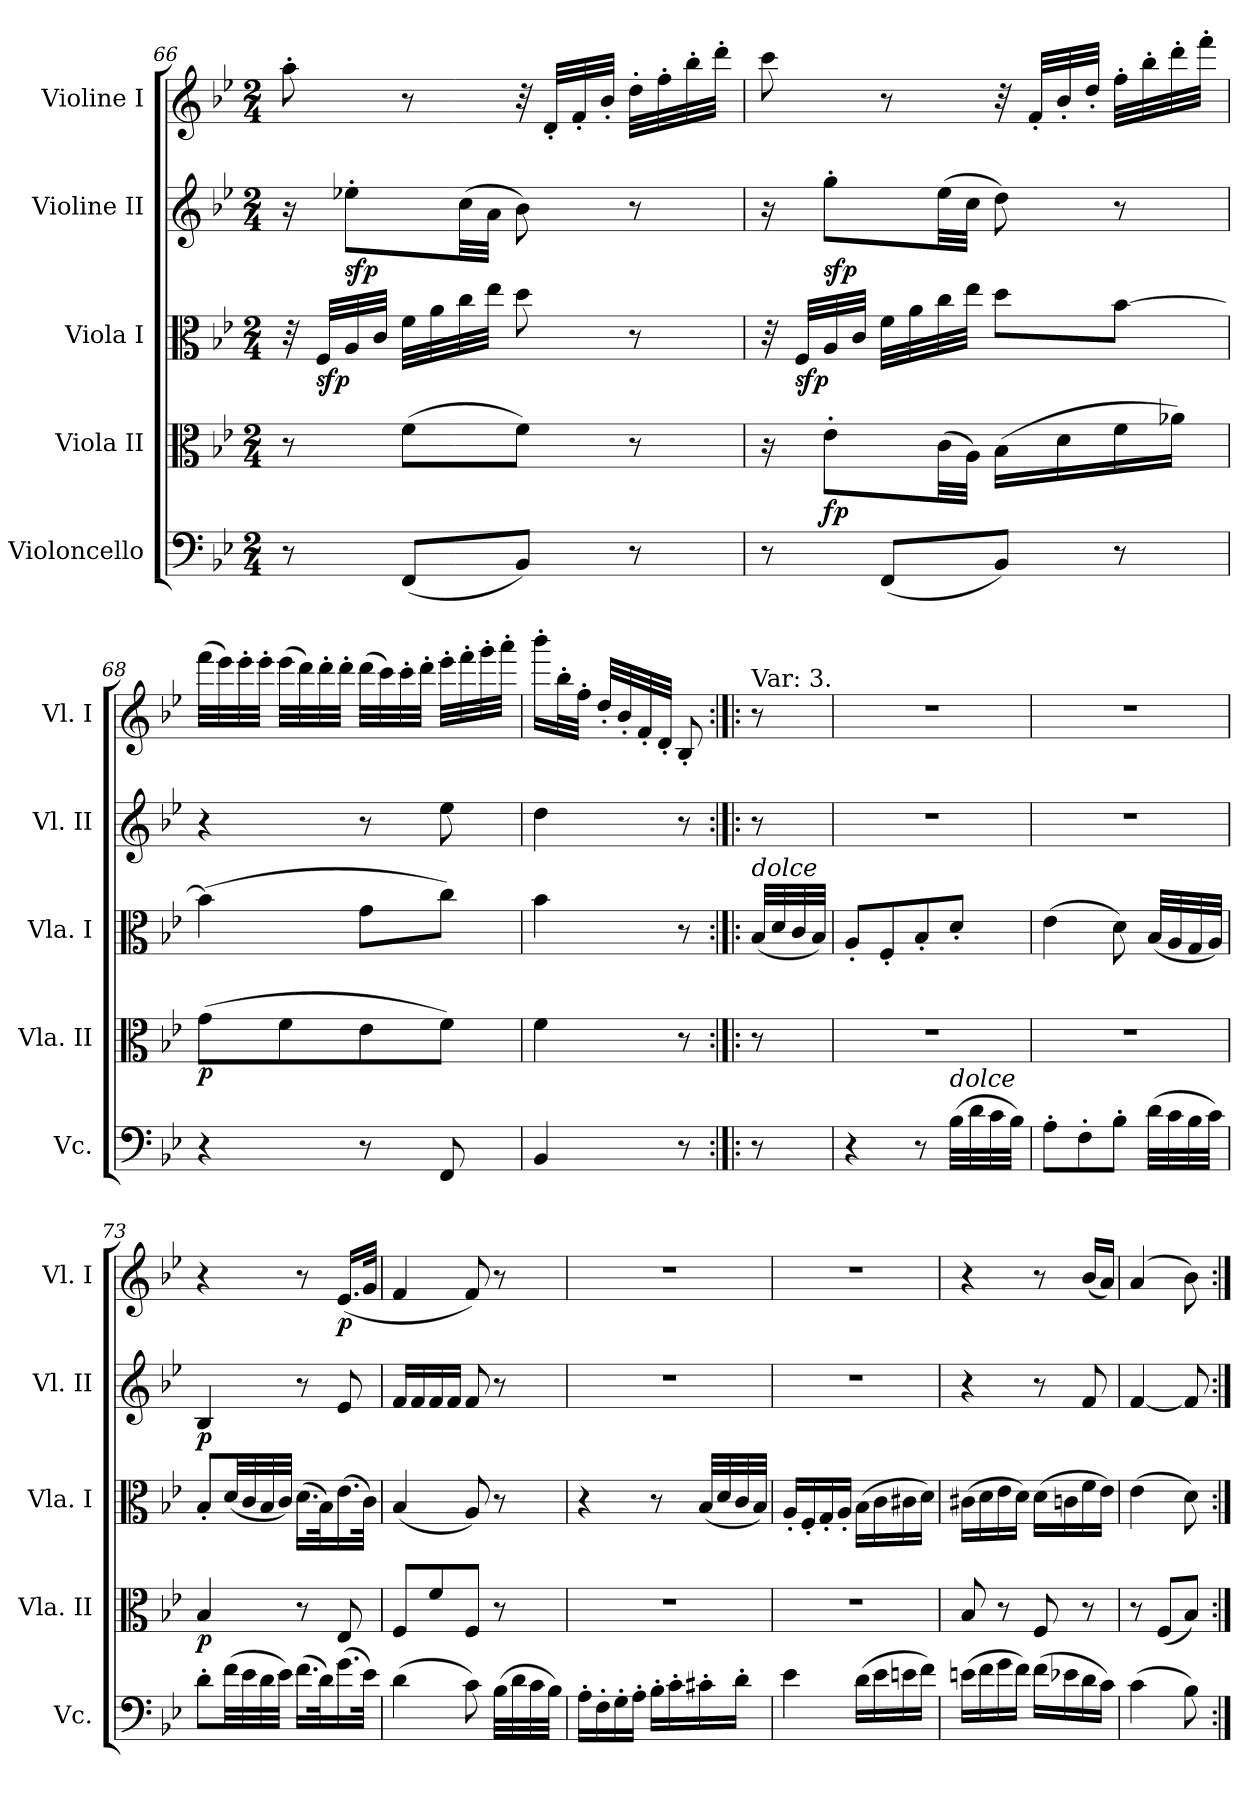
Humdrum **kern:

**kern	**kern	**dynam	**kern	**dynam	**kern	**dynam	**kern	**dynam
*part5	*part4	*part4	*part3	*part3	*part2	*part2	*part1	*part1
*staff5	*staff4	*staff4	*staff3	*staff3	*staff2	*staff2	*staff1	*staff1
*I"Violoncello	*I"Viola II	*	*I"Viola I	*	*I"Violine II	*	*I"Violine I	*
*I'Vc.	*I'Vla. II	*	*I'Vla. I	*	*I'Vl. II	*	*I'Vl. I	*
!!LO:LB:g=z
*clefF4	*clefC3	*	*clefC3	*	*clefG2	*	*clefG2	*
*k[b-e-]	*k[b-e-]	*	*k[b-e-]	*	*k[b-e-]	*	*k[b-e-]	*
*B-:	*B-:	*	*B-:	*	*B-:	*	*B-:	*
*M2/4	*M2/4	*	*M2/4	*	*M2/4	*	*M2/4	*
=66	=66	=66	=66	=66	=66	=66	=66	=66
8r	8r	.	32r	.	16r	.	8aa'i\	.
.	.	.	32Fi/LLL	sfp	.	.	.	.
.	.	.	32Ai/	.	8ee-X'i\L	sfp	.	.
.	.	.	32ci/JJJ	.	.	.	.	.
(8FFi/L	(8fi\L	.	32fi\LLL	.	.	.	8r	.
.	.	.	32ai\	.	.	.	.	.
.	.	.	32cci\	.	(32cci\LL	.	.	.
.	.	.	32ee-i\JJJ	.	32ai\JJJ	.	.	.
8BB-i/J)	8fi\J)	.	8ddi\	.	8b-i\)	.	32r	.
.	.	.	.	.	.	.	32d'i/LLL	.
.	.	.	.	.	.	.	32f'i/	.
.	.	.	.	.	.	.	32b-'i/JJJ	.
8r	8r	.	8r	.	8r	.	32dd'i\LLL	.
.	.	.	.	.	.	.	32ff'i\	.
.	.	.	.	.	.	.	32bb-'i\	.
.	.	.	.	.	.	.	32ddd'i\JJJ	.
=67	=67	=67	=67	=67	=67	=67	=67	=67
8r	16r	.	32r	.	16r	.	8ccci\	.
.	.	.	32Fi/LLL	sfp	.	.	.	.
.	8e-'i\L	fp	32Ai/	.	8gg'i\L	sfp	.	.
.	.	.	32ci/JJJ	.	.	.	.	.
(8FFi/L	.	.	32fi\LLL	.	.	.	8r	.
.	.	.	32ai\	.	.	.	.	.
.	(32ci\LL	.	32cci\	.	(32ee-i\LL	.	.	.
.	32Ai\JJJ)	.	32ee-i\JJJ	.	32cci\JJJ	.	.	.
8BB-i/J)	(16B-i\LL	.	8ddi\L	.	8ddi\)	.	32r	.
.	.	.	.	.	.	.	32f'i/LLL	.
.	16di\	.	.	.	.	.	32b-'i/	.
.	.	.	.	.	.	.	32dd'i/JJJ	.
8r	16fi\	.	[8b-i\J	.	8r	.	32ff'i\LLL	.
.	.	.	.	.	.	.	32bb-'i\	.
.	16a-Xi\JJ)	.	.	.	.	.	32ddd'i\	.
.	.	.	.	.	.	.	32fff'i\JJJ	.
!!LO:LB:g=z
=68	=68	=68	=68	=68	=68	=68	=68	=68
4r	(8gi\L	p	(4b-i\]	.	4r	.	(32fffi\LLL	.
.	.	.	.	.	.	.	32eee-i\)	.
.	.	.	.	.	.	.	32eee-'i\	.
.	.	.	.	.	.	.	32eee-'i\JJJ	.
.	8fi\	.	.	.	.	.	(32eee-i\LLL	.
.	.	.	.	.	.	.	32dddi\)	.
.	.	.	.	.	.	.	32ddd'i\	.
.	.	.	.	.	.	.	32ddd'i\JJJ	.
8r	8e-i\	.	8gi\L	.	8r	.	(32dddi\LLL	.
.	.	.	.	.	.	.	32ccci\)	.
.	.	.	.	.	.	.	32ccc'i\	.
.	.	.	.	.	.	.	32ddd'i\JJJ	.
8FFi/	8fi\J)	.	8cci\J)	.	8ee-i\	.	32eee-'i\LLL	.
.	.	.	.	.	.	.	32fff'i\	.
.	.	.	.	.	.	.	32ggg'i\	.
.	.	.	.	.	.	.	32aaa'i\JJJ	.
=69	=69	=69	=69	=69	=69	=69	=69	=69
4BB-i/	4fi\	.	4b-i\	.	4ddi\	.	16bbb-'i\LL	.
.	.	.	.	.	.	.	32bb-'i\L	.
.	.	.	.	.	.	.	32ff'i\JJJ	.
.	.	.	.	.	.	.	32dd'i/LLL	.
.	.	.	.	.	.	.	32b-'i/	.
.	.	.	.	.	.	.	32f'i/	.
.	.	.	.	.	.	.	32d'i/JJJ	.
8r	8r	.	8r	.	8r	.	8B-'i/	.
=70:|!|:	=70:|!|:	=70:|!|:	=70:|!|:	=70:|!|:	=70:|!|:	=70:|!|:	=70:|!|:	=70:|!|:
!	!	!	!	!	!	!	!LO:TX:t=Var&colon; 3.	!
!	!	!	!LO:TX:i:t=dolce	!	!	!	!	!
8r	8r	.	(32B-i/LLL	.	8r	.	8r	.
.	.	.	32di/	.	.	.	.	.
.	.	.	32ci/	.	.	.	.	.
.	.	.	32B-i/JJJ)	.	.	.	.	.
=71	=71	=71	=71	=71	=71	=71	=71	=71
4r	2r	.	8A'i/L	.	2r	.	2r	.
.	.	.	8F'i/	.	.	.	.	.
8r	.	.	8B-'i/	.	.	.	.	.
!LO:TX:i:t=dolce	!	!	!	!	!	!	!	!
(32B-i\LLL	.	.	8d'i/J	.	.	.	.	.
32di\	.	.	.	.	.	.	.	.
32ci\	.	.	.	.	.	.	.	.
32B-i\JJJ)	.	.	.	.	.	.	.	.
!!LO:PB:g=z
=72	=72	=72	=72	=72	=72	=72	=72	=72
8A'i\L	2r	.	(4e-i\	.	2r	.	2r	.
8F'i\	.	.	.	.	.	.	.	.
8B-'i\J	.	.	8di\)	.	.	.	.	.
(32di\LLL	.	.	(32B-i/LLL	.	.	.	.	.
32ci\	.	.	32Ai/	.	.	.	.	.
32B-i\	.	.	32Gi/	.	.	.	.	.
32ci\JJJ)	.	.	32Ai/JJJ)	.	.	.	.	.
=73	=73	=73	=73	=73	=73	=73	=73	=73
8d'i\L	4B-i/	p	8B-'i/L	.	4B-i/	p	4r	.
(32fi\LL	.	.	(32di/LL	.	.	.	.	.
32e-i\	.	.	32ci/	.	.	.	.	.
32di\	.	.	32B-i/	.	.	.	.	.
32e-i\JJJ)	.	.	32ci/JJJ)	.	.	.	.	.
(16.fi\LL	8r	.	(16.di\LL	.	8r	.	8r	.
32di\k)	.	.	32B-i\k)	.	.	.	.	.
(16.gi\	8E-i/	.	(16.e-i\	.	8e-i/	.	(16.e-i/LL	p
32e-i\JJk)	.	.	32ci\JJk)	.	.	.	32gi/JJk	.
=74	=74	=74	=74	=74	=74	=74	=74	=74
(4di\	8Fi/L	.	(4B-i/	.	16fi/LL	.	4fi/	.
.	.	.	.	.	16fi/	.	.	.
.	8fi/	.	.	.	16fi/	.	.	.
.	.	.	.	.	16fi/JJ	.	.	.
8ci\)	8Fi/J	.	8Ai/)	.	8fi/	.	8fi/)	.
(32B-i\LLL	8r	.	8r	.	8r	.	8r	.
32di\	.	.	.	.	.	.	.	.
32ci\	.	.	.	.	.	.	.	.
32B-i\JJJ)	.	.	.	.	.	.	.	.
=75	=75	=75	=75	=75	=75	=75	=75	=75
16A'i\LL	2r	.	4r	.	2r	.	2r	.
16F'i\	.	.	.	.	.	.	.	.
16G'i\	.	.	.	.	.	.	.	.
16A'i\JJ	.	.	.	.	.	.	.	.
16B-'i\LL	.	.	8r	.	.	.	.	.
16c'i\	.	.	.	.	.	.	.	.
16c#X'i\	.	.	(32B-i/LLL	.	.	.	.	.
.	.	.	32di/	.	.	.	.	.
16d'i\JJ	.	.	32ci/	.	.	.	.	.
.	.	.	32B-i/JJJ)	.	.	.	.	.
!!LO:LB:g=z
=76	=76	=76	=76	=76	=76	=76	=76	=76
4e-i\	2r	.	16A'i/LL	.	2r	.	2r	.
.	.	.	16F'i/	.	.	.	.	.
.	.	.	16G'i/	.	.	.	.	.
.	.	.	16A'i/JJ	.	.	.	.	.
(16di\LL	.	.	(16B-i\LL	.	.	.	.	.
16e-i\	.	.	16ci\	.	.	.	.	.
16eni\	.	.	16c#Xi\	.	.	.	.	.
16fi\JJ)	.	.	16di\JJ)	.	.	.	.	.
=77	=77	=77	=77	=77	=77	=77	=77	=77
(16eni\LL	8B-i/	.	(16c#Xi\LL	.	4r	.	4r	.
16fi\	.	.	16di\	.	.	.	.	.
16gi\	8r	.	16e-i\	.	.	.	.	.
16fi\JJ)	.	.	16di\JJ)	.	.	.	.	.
(16fi\LL	8Fi/	.	(16di\LL	.	8r	.	8r	.
16e-Xi\	.	.	16cni\	.	.	.	.	.
16di\	8r	.	16fi\	.	8fi/	.	(16b-i/LL	.
16ci\JJ)	.	.	16e-i\JJ)	.	.	.	16ai/JJ)	.
=78	=78	=78	=78	=78	=78	=78	=78	=78
(4ci\	8r	.	(4e-i\	.	[4fi/	.	(4ai/	.
.	(8Fi/L	.	.	.	.	.	.	.
8B-i\)	8B-i/J)	.	8di\)	.	8fi/]	.	8b-i\)	.
=:|!	=:|!	=:|!	=:|!	=:|!	=:|!	=:|!	=:|!	=:|!
*-	*-	*-	*-	*-	*-	*-	*-	*-
